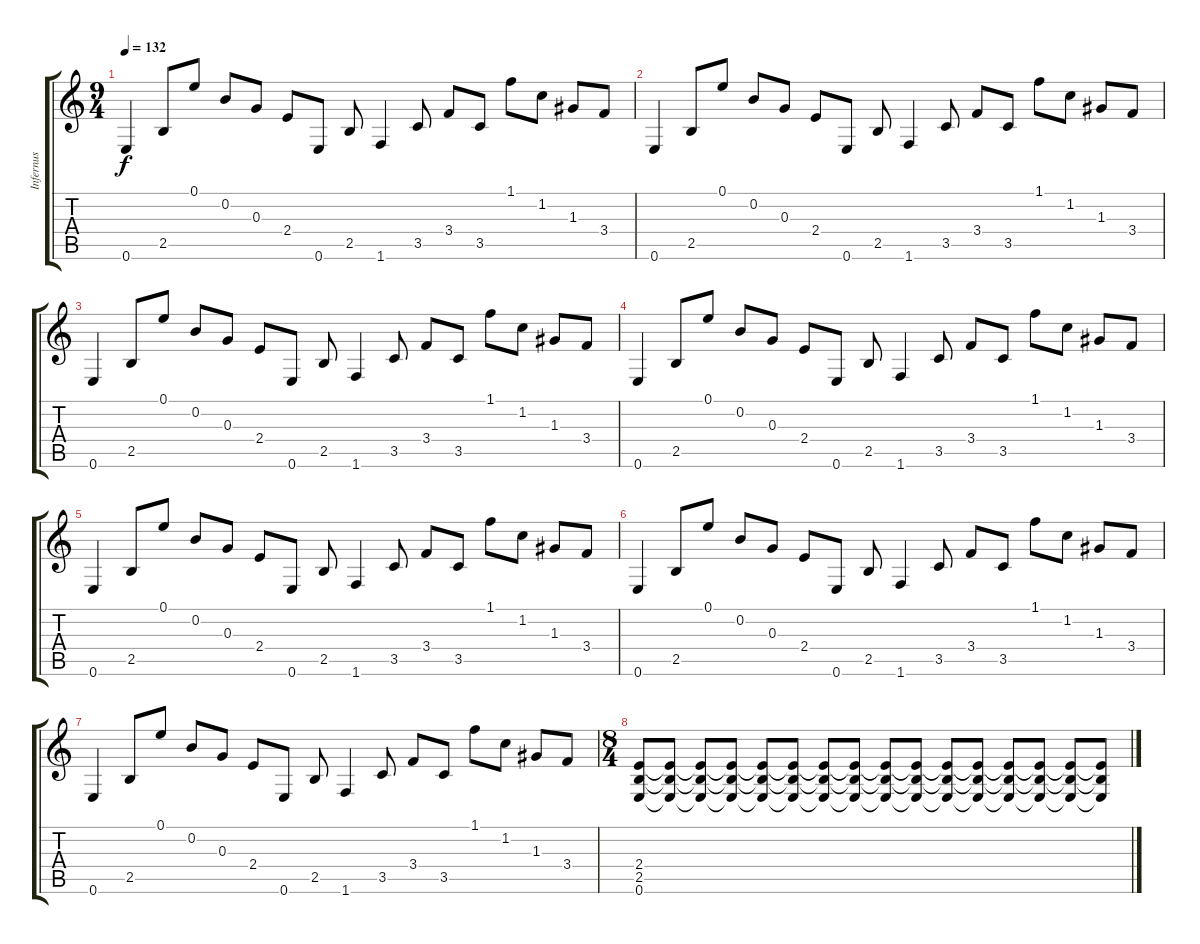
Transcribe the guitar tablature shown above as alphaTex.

\track ("Infernus" "Infernus") {instrument distortionguitar}
\staff {score tabs}
\tuning (E4 B3 G3 D3 A2 E2) {hide}
\ts (9 4)
\tempo 132
\clef g2
\ks c
0.6.4{dy f} 2.5.8 0.1.8 0.2.8 0.3.8 2.4.8 0.6.8 2.5.8 1.6.4 3.5.8 3.4.8 3.5.8 1.1.8 1.2.8 1.3.8 3.4.8 |
0.6.4 2.5.8 0.1.8 0.2.8 0.3.8 2.4.8 0.6.8 2.5.8 1.6.4 3.5.8 3.4.8 3.5.8 1.1.8 1.2.8 1.3.8 3.4.8 |
0.6.4 2.5.8 0.1.8 0.2.8 0.3.8 2.4.8 0.6.8 2.5.8 1.6.4 3.5.8 3.4.8 3.5.8 1.1.8 1.2.8 1.3.8 3.4.8 |
0.6.4 2.5.8 0.1.8 0.2.8 0.3.8 2.4.8 0.6.8 2.5.8 1.6.4 3.5.8 3.4.8 3.5.8 1.1.8 1.2.8 1.3.8 3.4.8 |
0.6.4 2.5.8 0.1.8 0.2.8 0.3.8 2.4.8 0.6.8 2.5.8 1.6.4 3.5.8 3.4.8 3.5.8 1.1.8 1.2.8 1.3.8 3.4.8 |
0.6.4 2.5.8 0.1.8 0.2.8 0.3.8 2.4.8 0.6.8 2.5.8 1.6.4 3.5.8 3.4.8 3.5.8 1.1.8 1.2.8 1.3.8 3.4.8 |
0.6.4 2.5.8 0.1.8 0.2.8 0.3.8 2.4.8 0.6.8 2.5.8 1.6.4 3.5.8 3.4.8 3.5.8 1.1.8 1.2.8 1.3.8 3.4.8 |
\ts (8 4)
(2.4 2.5 0.6).8 (2.4{t} 2.5{t} 0.6{t}).8 (2.4{t} 2.5{t} 0.6{t}).8 (2.4{t} 2.5{t} 0.6{t}).8 (2.4{t} 2.5{t} 0.6{t}).8 (2.4{t} 2.5{t} 0.6{t}).8 (2.4{t} 2.5{t} 0.6{t}).8 (2.4{t} 2.5{t} 0.6{t}).8 (2.4{t} 2.5{t} 0.6{t}).8 (2.4{t} 2.5{t} 0.6{t}).8 (2.4{t} 2.5{t} 0.6{t}).8 (2.4{t} 2.5{t} 0.6{t}).8 (2.4{t} 2.5{t} 0.6{t}).8 (2.4{t} 2.5{t} 0.6{t}).8 (2.4{t} 2.5{t} 0.6{t}).8 (2.4{t} 2.5{t} 0.6{t}).8
